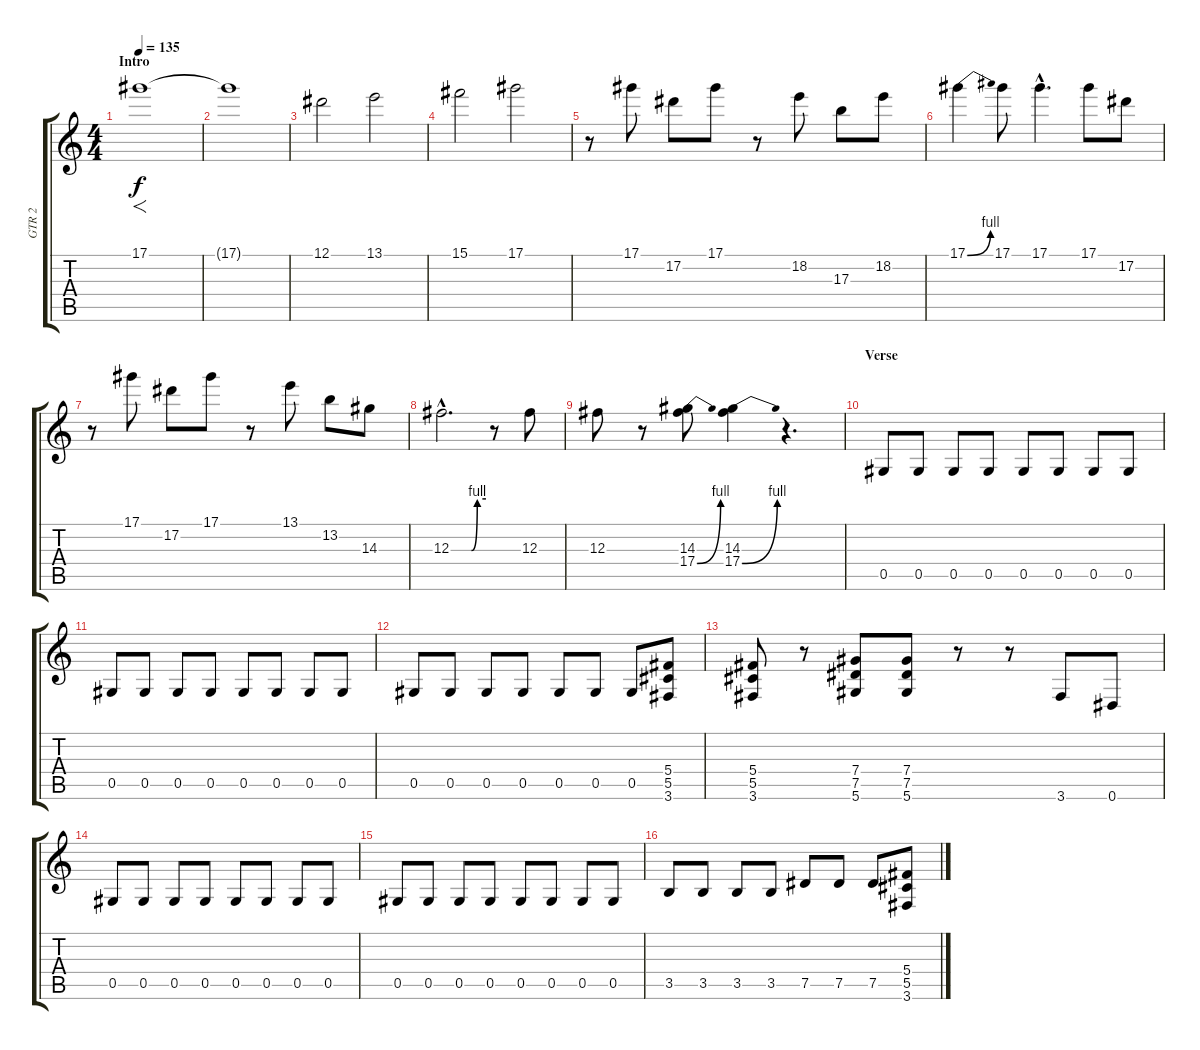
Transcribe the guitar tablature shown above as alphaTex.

\track ("GTR 2" "GTR 2") {instrument distortionguitar}
\staff {score tabs}
\tuning (Eb4 Bb3 Gb3 Db3 Ab2 Eb2) {hide}
\ts (4 4)
\section ("" "Intro")
\tempo 135
\clef g2
\ks c
17.1.1{f dy f instrument distortionguitar} |
17.1{t}.1 |
12.1.2 13.1.2 |
15.1.2 17.1.2 |
r.8 17.1.8 17.2.8 17.1.8 r.8 18.2.8 17.3.8 18.2.8 |
17.1{be (bend 0 0 60 4)}.4 17.1.8 17.1{hac}.4{d} 17.1.8 17.2.8 |
r.8 17.1.8 17.2.8 17.1.8 r.8 13.1.8 13.2.8 14.3.8 |
12.3{be (custom 0 0 25 0 35 0 45 4 60 4) hac}.2{d} r.8 12.3.8 |
12.3.8 r.8 (14.3 17.4{be (bend 0 0 60 4)}).8 (14.3 17.4{be (bend 0 0 60 4)}).4 r.4{d} |
\section ("" "Verse")
0.5.8 0.5.8 0.5.8 0.5.8 0.5.8 0.5.8 0.5.8 0.5.8 |
0.5.8 0.5.8 0.5.8 0.5.8 0.5.8 0.5.8 0.5.8 0.5.8 |
0.5.8 0.5.8 0.5.8 0.5.8 0.5.8 0.5.8 0.5.8 (5.4 5.5 3.6).8 |
(5.4 5.5 3.6).8 r.8 (7.4 7.5 5.6).8 (7.4 7.5 5.6).8 r.8 r.8 3.6.8 0.6.8 |
0.5.8 0.5.8 0.5.8 0.5.8 0.5.8 0.5.8 0.5.8 0.5.8 |
0.5.8 0.5.8 0.5.8 0.5.8 0.5.8 0.5.8 0.5.8 0.5.8 |
3.5.8 3.5.8 3.5.8 3.5.8 7.5.8 7.5.8 7.5.8 (5.4 5.5 3.6).8
